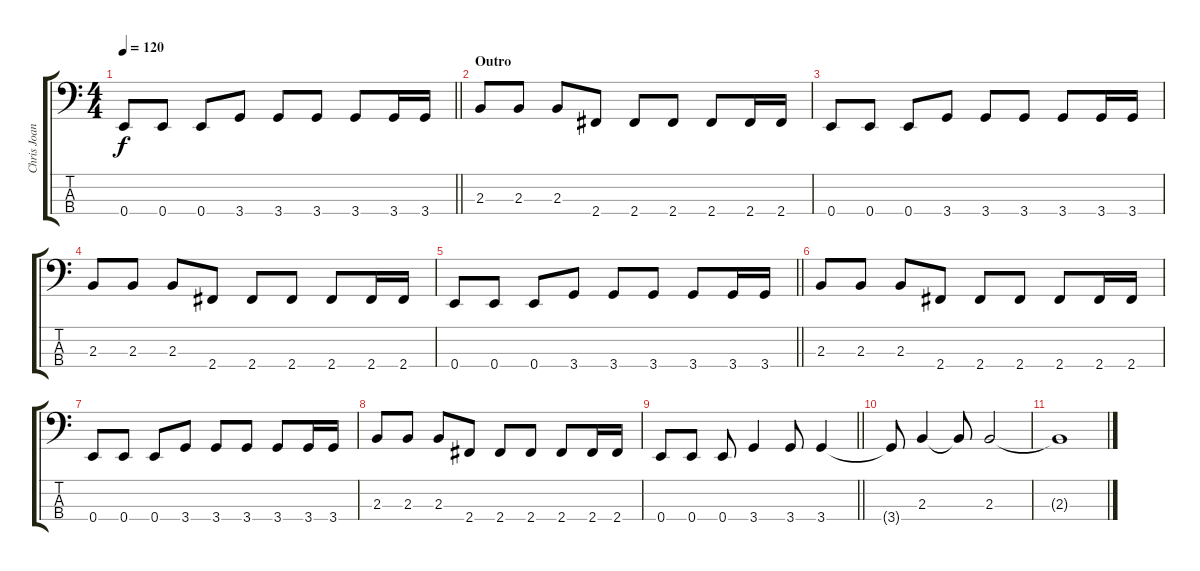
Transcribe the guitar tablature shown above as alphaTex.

\track ("Chris Joannou(bass)" "Chris Joan") {instrument electricbassfinger}
\staff {score tabs}
\tuning (G2 D2 A1 E1) {hide}
\ts (4 4)
\tempo 120
\clef f4
\barLineRight lightlight
\ks c
0.4.8{dy f} 0.4.8 0.4.8 3.4.8 3.4.8 3.4.8 3.4.8 3.4.16 3.4.16 |
\section ("" "Outro")
2.3.8 2.3.8 2.3.8 2.4.8 2.4.8 2.4.8 2.4.8 2.4.16 2.4.16 |
0.4.8 0.4.8 0.4.8 3.4.8 3.4.8 3.4.8 3.4.8 3.4.16 3.4.16 |
2.3.8 2.3.8 2.3.8 2.4.8 2.4.8 2.4.8 2.4.8 2.4.16 2.4.16 |
\barLineRight lightlight
0.4.8 0.4.8 0.4.8 3.4.8 3.4.8 3.4.8 3.4.8 3.4.16 3.4.16 |
\section ("" "")
2.3.8 2.3.8 2.3.8 2.4.8 2.4.8 2.4.8 2.4.8 2.4.16 2.4.16 |
0.4.8 0.4.8 0.4.8 3.4.8 3.4.8 3.4.8 3.4.8 3.4.16 3.4.16 |
2.3.8 2.3.8 2.3.8 2.4.8 2.4.8 2.4.8 2.4.8 2.4.16 2.4.16 |
\barLineRight lightlight
0.4.8 0.4.8 0.4.8 3.4.4 3.4.8 3.4.4 |
\section ("" "")
3.4{t}.8 2.3.4 2.3{t}.8 2.3.2 |
2.3{t}.1
